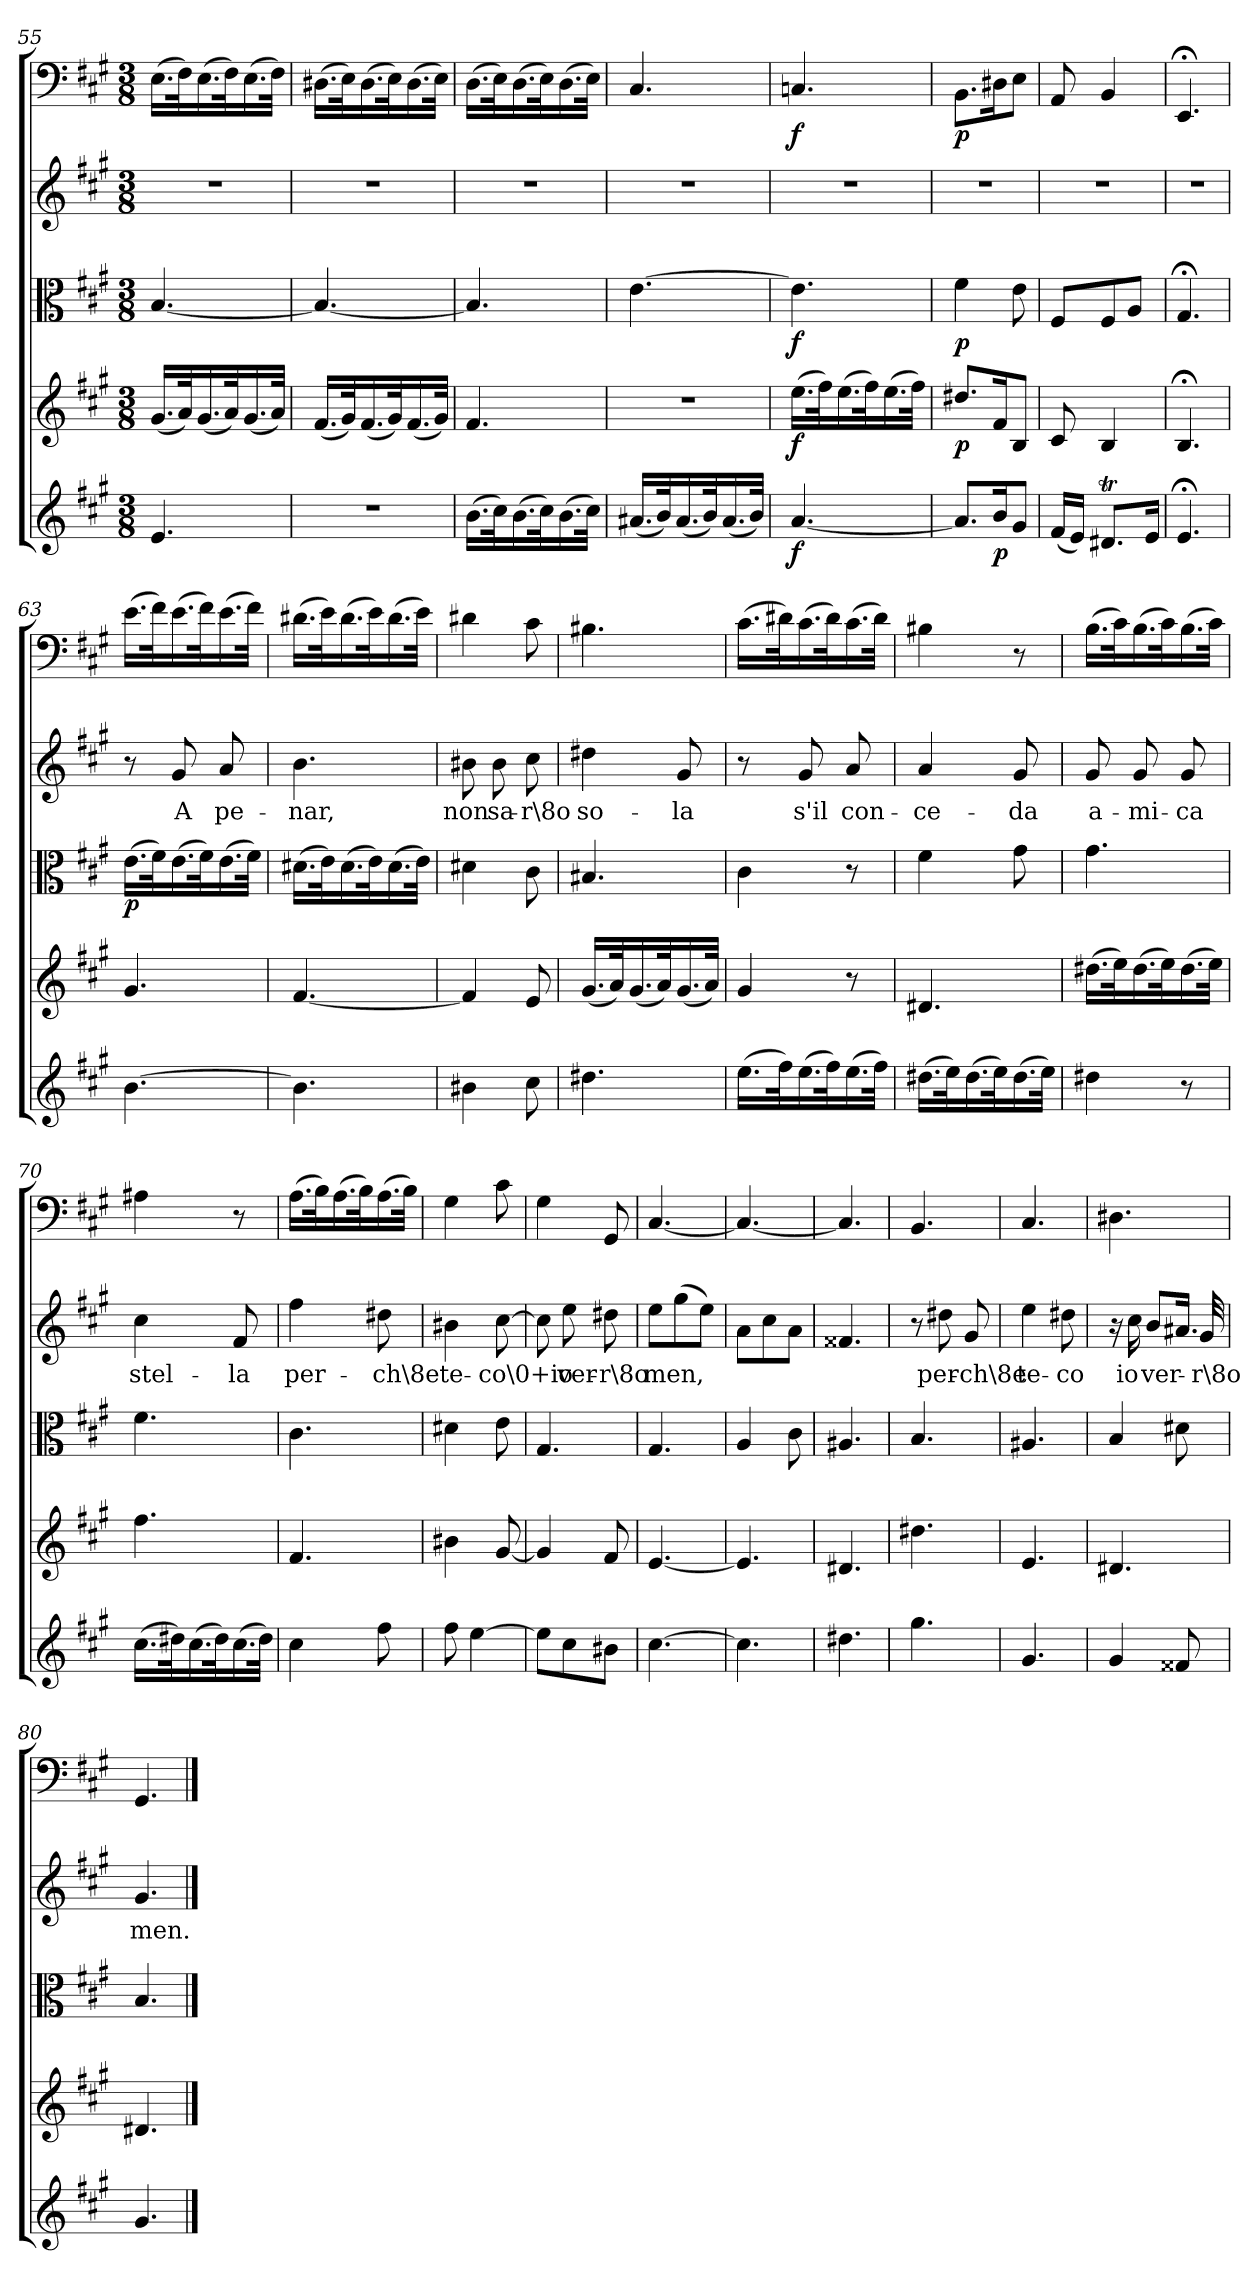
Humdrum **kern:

**kern	**dynam	**kern	**dynam	**kern	**dynam	**kern	**text	**kern	**dynam
*part5	*part5	*part4	*part4	*part3	*part3	*part2	*part2	*part1	*part1
*staff5	*staff5	*staff4	*staff4	*staff3	*staff3	*staff2	*staff2	*staff1	*staff1
*clefG2	*	*clefG2	*	*clefC3	*	*clefG2	*	*clefF4	*
*k[f#c#g#]	*	*k[f#c#g#]	*	*k[f#c#g#]	*	*k[f#c#g#]	*	*k[f#c#g#]	*
*A:	*	*A:	*	*A:	*	*A:	*	*A:	*
*M3/8	*	*M3/8	*	*M3/8	*	*M3/8	*	*M3/8	*
=55	=55	=55	=55	=55	=55	=55	=55	=55	=55
4.e/	.	(16.g#/LL	.	[4.B/	.	4.r	.	(16.E\LL	.
.	.	32a/K)	.	.	.	.	.	32F#\K)	.
.	.	(16.g#/	.	.	.	.	.	(16.E\	.
.	.	32a/K)	.	.	.	.	.	32F#\K)	.
.	.	(16.g#/	.	.	.	.	.	(16.E\	.
.	.	32a/JJk)	.	.	.	.	.	32F#\JJk)	.
=56	=56	=56	=56	=56	=56	=56	=56	=56	=56
4.r	.	(16.f#/LL	.	4.B/_	.	4.r	.	(16.D#X\LL	.
.	.	32g#/K)	.	.	.	.	.	32E\K)	.
.	.	(16.f#/	.	.	.	.	.	(16.D#\	.
.	.	32g#/K)	.	.	.	.	.	32E\K)	.
.	.	(16.f#/	.	.	.	.	.	(16.D#\	.
.	.	32g#/JJk)	.	.	.	.	.	32E\JJk)	.
=57	=57	=57	=57	=57	=57	=57	=57	=57	=57
(16.b\LL	.	4.f#/	.	4.B/]	.	4.r	.	(16.D\LL	.
32cc#\K)	.	.	.	.	.	.	.	32E\K)	.
(16.b\	.	.	.	.	.	.	.	(16.D\	.
32cc#\K)	.	.	.	.	.	.	.	32E\K)	.
(16.b\	.	.	.	.	.	.	.	(16.D\	.
32cc#\JJk)	.	.	.	.	.	.	.	32E\JJk)	.
=58	=58	=58	=58	=58	=58	=58	=58	=58	=58
(16.a#X/LL	.	4.r	.	[4.e\	.	4.r	.	4.C#/	.
32b/K)	.	.	.	.	.	.	.	.	.
(16.a#/	.	.	.	.	.	.	.	.	.
32b/K)	.	.	.	.	.	.	.	.	.
(16.a#/	.	.	.	.	.	.	.	.	.
32b/JJk)	.	.	.	.	.	.	.	.	.
=59	=59	=59	=59	=59	=59	=59	=59	=59	=59
[4.a/	f	(16.ee\LL	f	4.e\]	f	4.r	.	4.Cn/	f
.	.	32ff#\K)	.	.	.	.	.	.	.
.	.	(16.ee\	.	.	.	.	.	.	.
.	.	32ff#\K)	.	.	.	.	.	.	.
.	.	(16.ee\	.	.	.	.	.	.	.
.	.	32ff#\JJk)	.	.	.	.	.	.	.
=60	=60	=60	=60	=60	=60	=60	=60	=60	=60
8.a/L]	.	8.dd#X/L	p	4f#\	p	4.r	.	8.BB\L	p
16b/K	p	16f#/K	.	.	.	.	.	16D#X\K	.
8g#/J	.	8B/J	.	8e\	.	.	.	8E\J	.
=61	=61	=61	=61	=61	=61	=61	=61	=61	=61
(16f#/LL	.	8c#/	.	8F#/L	.	4.r	.	8AA/	.
16e/JJ)	.	.	.	.	.	.	.	.	.
8.d#Xt/L	.	4B/	.	8F#/	.	.	.	4BB/	.
.	.	.	.	8A/J	.	.	.	.	.
16e/Jk	.	.	.	.	.	.	.	.	.
=62	=62	=62	=62	=62	=62	=62	=62	=62	=62
4.e;</	.	4.B;</	.	4.G#;</	.	4.r	.	4.EE;</	.
=63	=63	=63	=63	=63	=63	=63	=63	=63	=63
[4.b\	.	4.g#/	.	(16.e\LL	p	8r	.	(16.e\LL	.
.	.	.	.	32f#\K)	.	.	.	32f#\K)	.
.	.	.	.	(16.e\	.	8g#/	A	(16.e\	.
.	.	.	.	32f#\K)	.	.	.	32f#\K)	.
.	.	.	.	(16.e\	.	8a/	pe-	(16.e\	.
.	.	.	.	32f#\JJk)	.	.	.	32f#\JJk)	.
=64	=64	=64	=64	=64	=64	=64	=64	=64	=64
4.b\]	.	[4.f#/	.	(16.d#X\LL	.	4.b\	-nar,	(16.d#X\LL	.
.	.	.	.	32e\K)	.	.	.	32e\K)	.
.	.	.	.	(16.d#\	.	.	.	(16.d#\	.
.	.	.	.	32e\K)	.	.	.	32e\K)	.
.	.	.	.	(16.d#\	.	.	.	(16.d#\	.
.	.	.	.	32e\JJk)	.	.	.	32e\JJk)	.
=65	=65	=65	=65	=65	=65	=65	=65	=65	=65
4b#X\	.	4f#/]	.	4d#X\	.	8b#X\	non	4d#X\	.
.	.	.	.	.	.	8b#\	sa-	.	.
8cc#\	.	8e/	.	8c#\	.	8cc#\	-r\8o	8c#\	.
=66	=66	=66	=66	=66	=66	=66	=66	=66	=66
4.dd#X\	.	(16.g#/LL	.	4.B#X/	.	4dd#X\	so-	4.B#X\	.
.	.	32a/K)	.	.	.	.	.	.	.
.	.	(16.g#/	.	.	.	.	.	.	.
.	.	32a/K)	.	.	.	.	.	.	.
.	.	(16.g#/	.	.	.	8g#/	-la	.	.
.	.	32a/JJk)	.	.	.	.	.	.	.
=67	=67	=67	=67	=67	=67	=67	=67	=67	=67
(16.ee\LL	.	4g#/	.	4c#\	.	8r	.	(16.c#\LL	.
32ff#\K)	.	.	.	.	.	.	.	32d#X\K)	.
(16.ee\	.	.	.	.	.	8g#/	s'il	(16.c#\	.
32ff#\K)	.	.	.	.	.	.	.	32d#\K)	.
(16.ee\	.	8r	.	8r	.	8a/	con-	(16.c#\	.
32ff#\JJk)	.	.	.	.	.	.	.	32d#\JJk)	.
=68	=68	=68	=68	=68	=68	=68	=68	=68	=68
(16.dd#X\LL	.	4.d#X/	.	4f#\	.	4a/	-ce-	4B#X\	.
32ee\K)	.	.	.	.	.	.	.	.	.
(16.dd#\	.	.	.	.	.	.	.	.	.
32ee\K)	.	.	.	.	.	.	.	.	.
(16.dd#\	.	.	.	8g#\	.	8g#/	-da	8r	.
32ee\JJk)	.	.	.	.	.	.	.	.	.
=69	=69	=69	=69	=69	=69	=69	=69	=69	=69
4dd#X\	.	(16.dd#X\LL	.	4.g#\	.	8g#/	a-	(16.B\LL	.
.	.	32ee\K)	.	.	.	.	.	32c#\K)	.
.	.	(16.dd#\	.	.	.	8g#/	-mi-	(16.B\	.
.	.	32ee\K)	.	.	.	.	.	32c#\K)	.
8r	.	(16.dd#\	.	.	.	8g#/	-ca	(16.B\	.
.	.	32ee\JJk)	.	.	.	.	.	32c#\JJk)	.
=70	=70	=70	=70	=70	=70	=70	=70	=70	=70
(16.cc#\LL	.	4.ff#\	.	4.f#\	.	4cc#\	stel-	4A#X\	.
32dd#X\K)	.	.	.	.	.	.	.	.	.
(16.cc#\	.	.	.	.	.	.	.	.	.
32dd#\K)	.	.	.	.	.	.	.	.	.
(16.cc#\	.	.	.	.	.	8f#/	-la	8r	.
32dd#\JJk)	.	.	.	.	.	.	.	.	.
=71	=71	=71	=71	=71	=71	=71	=71	=71	=71
4cc#\	.	4.f#/	.	4.c#\	.	4ff#\	per-	(16.A\LL	.
.	.	.	.	.	.	.	.	32B\K)	.
.	.	.	.	.	.	.	.	(16.A\	.
.	.	.	.	.	.	.	.	32B\K)	.
8ff#\	.	.	.	.	.	8dd#X\	-ch\8e	(16.A\	.
.	.	.	.	.	.	.	.	32B\JJk)	.
=72	=72	=72	=72	=72	=72	=72	=72	=72	=72
8ff#\	.	4b#X\	.	4d#X\	.	4b#X\	te-	4G#\	.
[4ee\	.	.	.	.	.	.	.	.	.
.	.	[8g#/	.	8e\	.	[8cc#\	-co\0+io	8c#\	.
=73	=73	=73	=73	=73	=73	=73	=73	=73	=73
8ee\L]	.	4g#/]	.	4.G#/	.	8cc#\]	.	4G#\	.
8cc#\	.	.	.	.	.	8ee\	ver-	.	.
8b#X\J	.	8f#/	.	.	.	8dd#X\	-r\8o	8GG#/	.
=74	=74	=74	=74	=74	=74	=74	=74	=74	=74
[4.cc#\	.	[4.e/	.	4.G#/	.	8ee\L	men,	[4.C#/	.
.	.	.	.	.	.	(8gg#\	.	.	.
.	.	.	.	.	.	8ee\J)	.	.	.
=75	=75	=75	=75	=75	=75	=75	=75	=75	=75
4.cc#\]	.	4.e/]	.	4A/	.	8a\L	.	4.C#/_	.
.	.	.	.	.	.	8cc#\	.	.	.
.	.	.	.	8c#\	.	8a\J	.	.	.
=76	=76	=76	=76	=76	=76	=76	=76	=76	=76
4.dd#X\	.	4.d#X/	.	4.A#X/	.	4.f##X/	.	4.C#/]	.
=77	=77	=77	=77	=77	=77	=77	=77	=77	=77
4.gg#\	.	4.dd#X\	.	4.B/	.	8r	.	4.BB/	.
.	.	.	.	.	.	8dd#X\	per-	.	.
.	.	.	.	.	.	8g#/	-ch\8e	.	.
=78	=78	=78	=78	=78	=78	=78	=78	=78	=78
4.g#/	.	4.e/	.	4.A#X/	.	4ee\	te-	4.C#/	.
.	.	.	.	.	.	8dd#X\	-co	.	.
=79	=79	=79	=79	=79	=79	=79	=79	=79	=79
4g#/	.	4.d#X/	.	4B/	.	16r	.	4.D#X\	.
.	.	.	.	.	.	16cc#\	io	.	.
.	.	.	.	.	.	8b/L	ver-	.	.
8f##X/	.	.	.	8d#X\	.	16.a#X/Jk	.	.	.
.	.	.	.	.	.	32g#/	-r\8o	.	.
=80	=80	=80	=80	=80	=80	=80	=80	=80	=80
4.g#/	.	4.d#X/	.	4.B/	.	4.g#/	men.	4.GG#/	.
==	==	==	==	==	==	==	==	==	==
*-	*-	*-	*-	*-	*-	*-	*-	*-	*-
